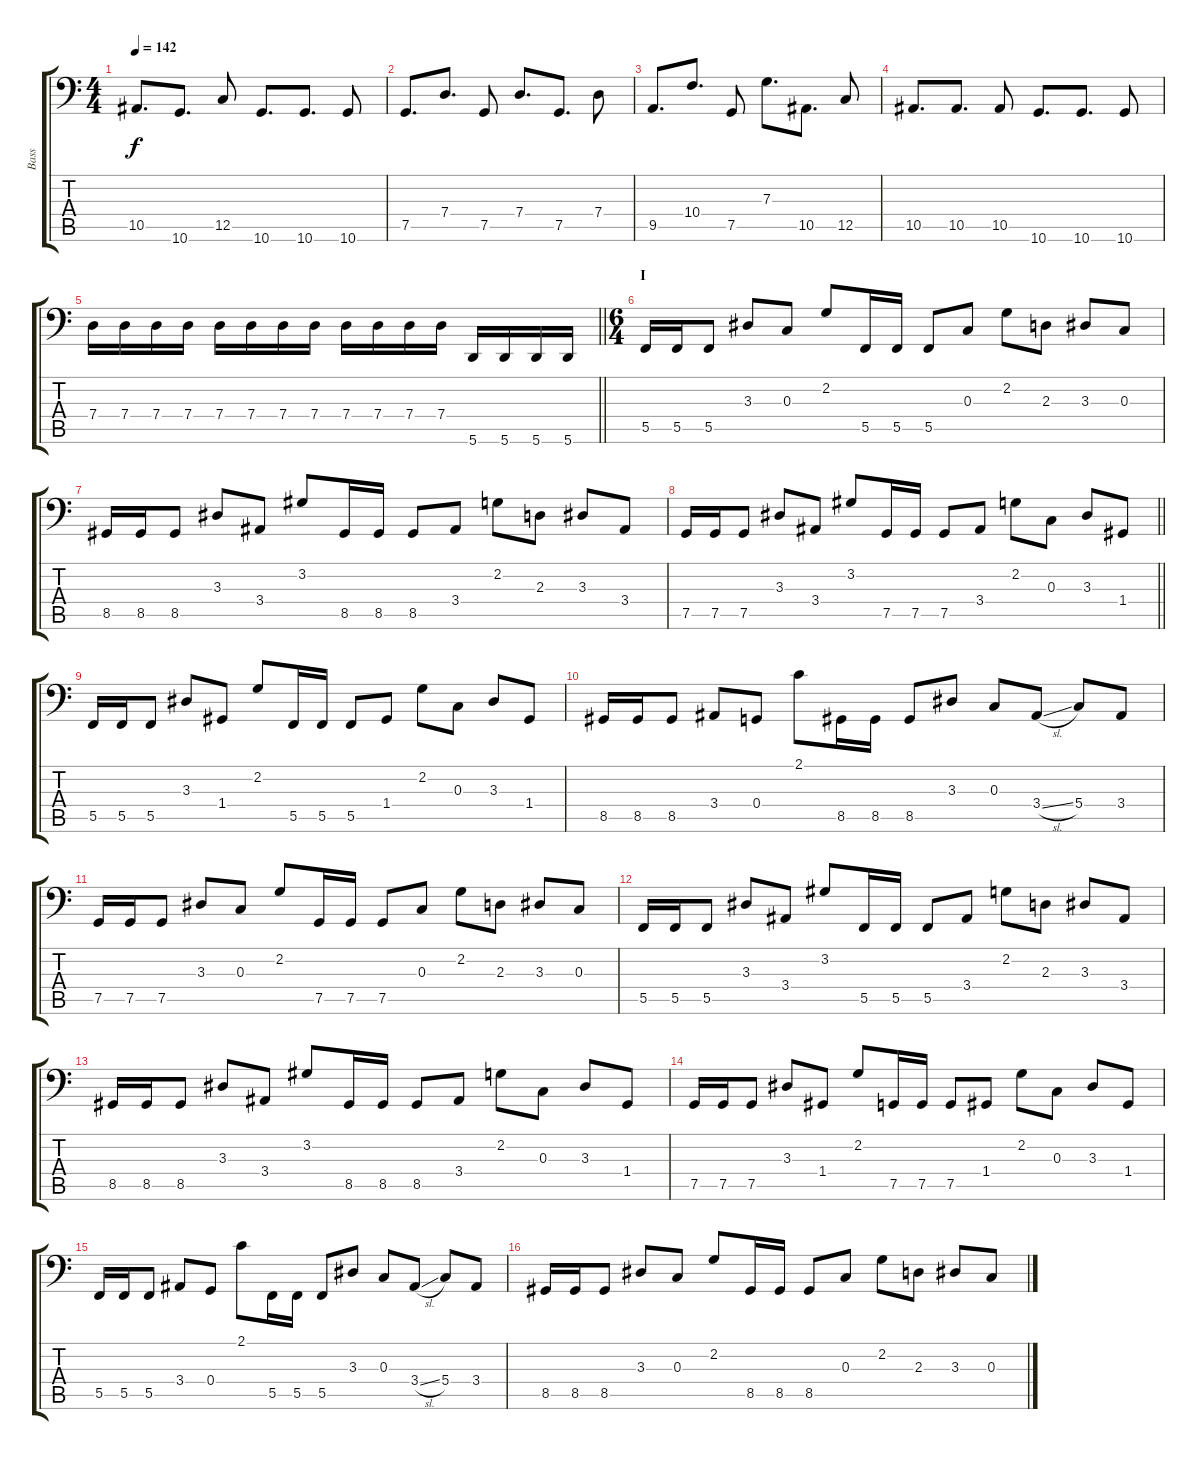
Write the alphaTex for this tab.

\track ("Bass" "Bass") {instrument electricbasspick}
\staff {score tabs}
\tuning (Bb2 F2 C2 G1 C1 A0) {hide}
\ts (4 4)
\tempo 142
\clef f4
\ks c
10.5.8{d dy f} 10.6.8{d} 12.5.8 10.6.8{d} 10.6.8{d} 10.6.8 |
7.5.8{d} 7.4.8{d} 7.5.8 7.4.8{d} 7.5.8{d} 7.4.8 |
9.5.8{d} 10.4.8{d} 7.5.8 7.3.8{d} 10.5.8{d} 12.5.8 |
10.5.8{d} 10.5.8{d} 10.5.8 10.6.8{d} 10.6.8{d} 10.6.8 |
\barLineRight lightlight
7.4.16 7.4.16 7.4.16 7.4.16 7.4.16 7.4.16 7.4.16 7.4.16 7.4.16 7.4.16 7.4.16 7.4.16 5.6.16 5.6.16 5.6.16 5.6.16 |
\ts (6 4)
\section ("" "I")
5.5.16 5.5.16 5.5.8 3.3.8 0.3.8 2.2.8 5.5.16 5.5.16 5.5.8 0.3.8 2.2.8 2.3.8 3.3.8 0.3.8 |
8.5.16 8.5.16 8.5.8 3.3.8 3.4.8 3.2.8 8.5.16 8.5.16 8.5.8 3.4.8 2.2.8 2.3.8 3.3.8 3.4.8 |
\barLineRight lightlight
7.5.16 7.5.16 7.5.8 3.3.8 3.4.8 3.2.8 7.5.16 7.5.16 7.5.8 3.4.8 2.2.8 0.3.8 3.3.8 1.4.8 |
5.5.16 5.5.16 5.5.8 3.3.8 1.4.8 2.2.8 5.5.16 5.5.16 5.5.8 1.4.8 2.2.8 0.3.8 3.3.8 1.4.8 |
8.5.16 8.5.16 8.5.8 3.4.8 0.4.8 2.1.8 8.5.16 8.5.16 8.5.8 3.3.8 0.3.8 3.4{sl}.8 5.4.8 3.4.8 |
7.5.16 7.5.16 7.5.8 3.3.8 0.3.8 2.2.8 7.5.16 7.5.16 7.5.8 0.3.8 2.2.8 2.3.8 3.3.8 0.3.8 |
5.5.16 5.5.16 5.5.8 3.3.8 3.4.8 3.2.8 5.5.16 5.5.16 5.5.8 3.4.8 2.2.8 2.3.8 3.3.8 3.4.8 |
8.5.16 8.5.16 8.5.8 3.3.8 3.4.8 3.2.8 8.5.16 8.5.16 8.5.8 3.4.8 2.2.8 0.3.8 3.3.8 1.4.8 |
7.5.16 7.5.16 7.5.8 3.3.8 1.4.8 2.2.8 7.5.16 7.5.16 7.5.8 1.4.8 2.2.8 0.3.8 3.3.8 1.4.8 |
5.5.16 5.5.16 5.5.8 3.4.8 0.4.8 2.1.8 5.5.16 5.5.16 5.5.8 3.3.8 0.3.8 3.4{sl}.8 5.4.8 3.4.8 |
8.5.16 8.5.16 8.5.8 3.3.8 0.3.8 2.2.8 8.5.16 8.5.16 8.5.8 0.3.8 2.2.8 2.3.8 3.3.8 0.3.8
